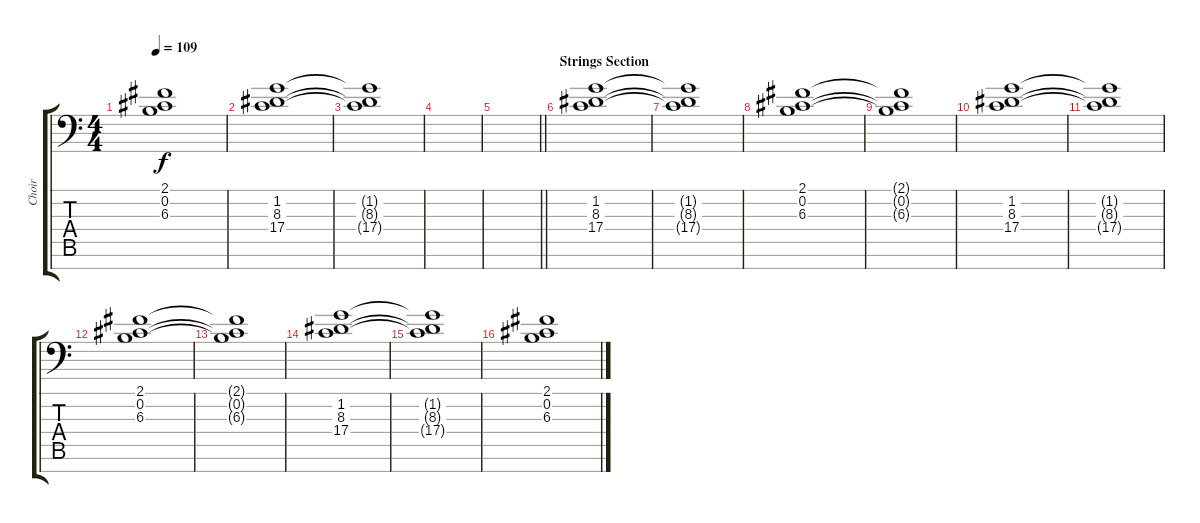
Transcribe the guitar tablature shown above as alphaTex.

\track ("Choir" "Choir") {instrument choiraahs}
\staff {score tabs}
\tuning (E4 B3 G3 D3 A2 E2 A1) {hide}
\ts (4 4)
\tempo 109
\clef f4
\ks c
(2.1{t} 0.2{t} 6.3{t}).1{dy f} |
(1.2 8.3 17.4).1 |
(1.2{t} 8.3{t} 17.4{t}).1 |
|
\barLineRight lightlight
|
\section ("" "Strings Section")
(1.2 8.3 17.4).1 |
(1.2{t} 8.3{t} 17.4{t}).1 |
(2.1 0.2 6.3).1 |
(2.1{t} 0.2{t} 6.3{t}).1 |
(1.2 8.3 17.4).1 |
(1.2{t} 8.3{t} 17.4{t}).1 |
(2.1 0.2 6.3).1 |
(2.1{t} 0.2{t} 6.3{t}).1 |
(1.2 8.3 17.4).1 |
(1.2{t} 8.3{t} 17.4{t}).1 |
(2.1 0.2 6.3).1
